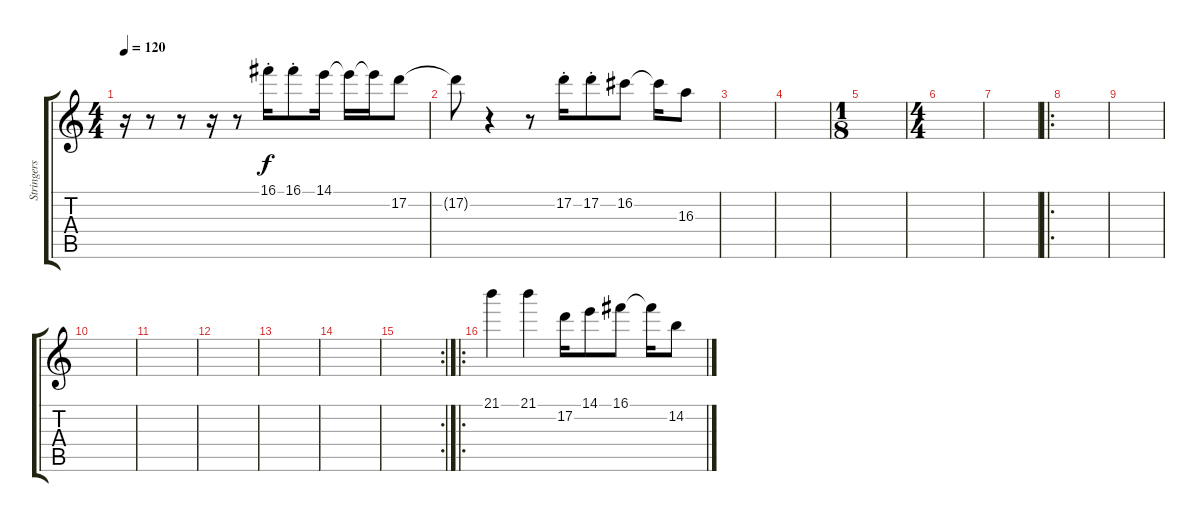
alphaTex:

\track ("Stringers" "Stringers") {instrument stringensemble1}
\staff {score tabs}
\tuning (D5 A4 F4 C4 G3 D3) {hide}
\ts (4 4)
\tempo 120
\clef g2
\ks c
r.16{dy f instrument stringensemble1} r.8 r.8 r.16 r.8 16.1{st}.16 16.1{st}.8 14.1.16 14.1{t}.16 14.1{t}.16 17.2.8 |
17.2{t}.8 r.4 r.8 17.2{st}.16 17.2{st}.8 16.2.8 16.2{t}.16 16.3.8 |
|
|
\ts (1 8)
|
\ts (4 4)
|
|
\ro
|
|
|
|
|
|
|
\rc 2
|
\ro
21.1.4 21.1.4{volume 10} 17.2.16{volume 13} 14.1.8 16.1.8 16.1{t}.16 14.2.8
